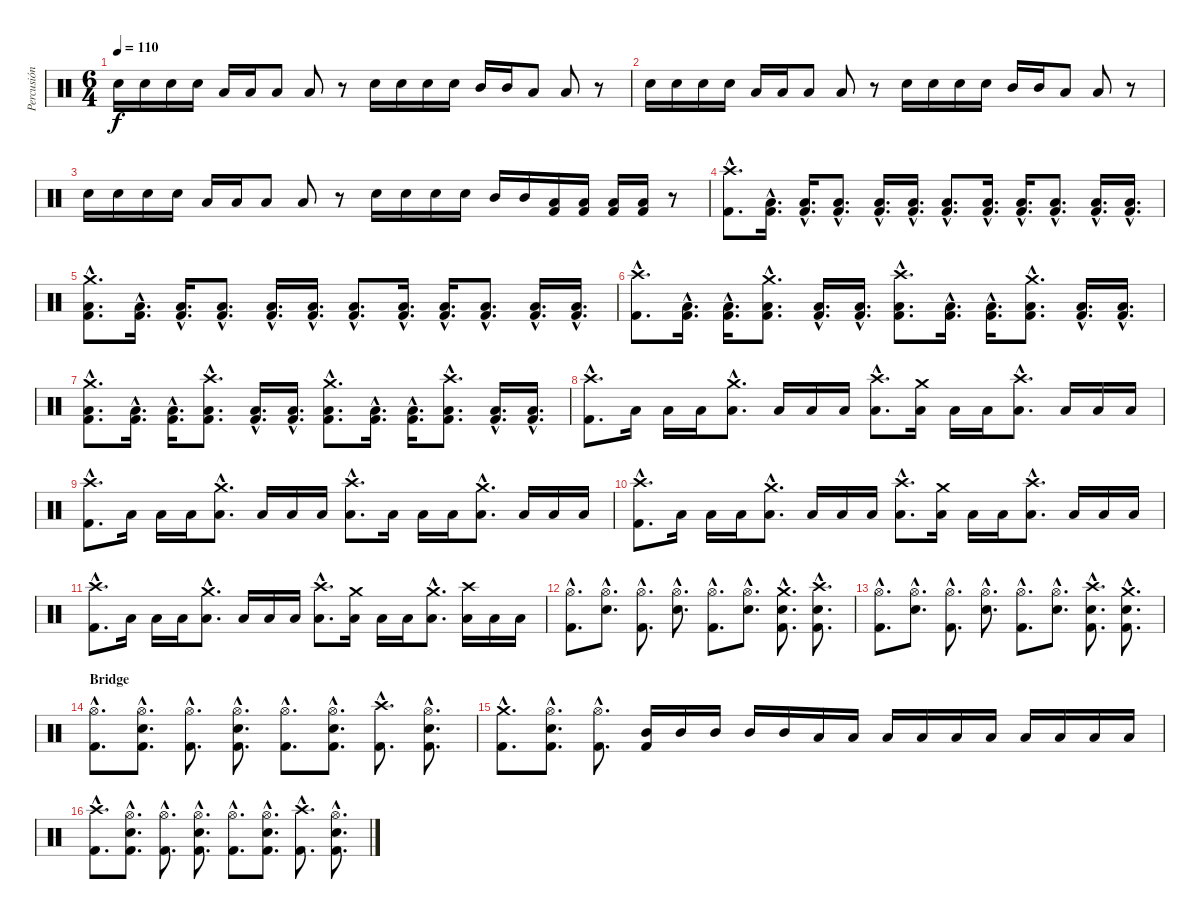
\track ("Percusión" "Percusión") {instrument percussion}
\staff {score}
\articulation defaults
\ts (6 4)
\tempo 110
\clef neutral
\ks c "Snare (hit) 2".16{dy f} "Snare (hit) 2".16 "Snare (hit) 2".16 "Snare (hit) 2".16 "Low Tom (hit)".16 "Low Tom (hit)".16 "Low Tom (hit)".8 "Low Tom (hit)".8
r.8 "Snare (hit) 2".16 "Snare (hit) 2".16 "Snare (hit) 2".16 "Snare (hit) 2".16 "Mid Tom (hit)".16 "Mid Tom (hit)".16 "Low Tom (hit)".8 "Low Tom (hit)".8 r.8 |
"Snare (hit) 2".16 "Snare (hit) 2".16 "Snare (hit) 2".16 "Snare (hit) 2".16 "Low Tom (hit)".16 "Low Tom (hit)".16 "Low Tom (hit)".8 "Low Tom (hit)".8 r.8 "Snare (hit) 2".16 "Snare (hit) 2".16 "Snare (hit) 2".16 "Snare (hit) 2".16 "Mid Tom (hit)".16 "Mid Tom (hit)".16 "Low Tom (hit)".8 "Low Tom (hit)".8 r.8 |
"Snare (hit) 2".16 "Snare (hit) 2".16 "Snare (hit) 2".16 "Snare (hit) 2".16 "Low Tom (hit)".16 "Low Tom (hit)".16 "Low Tom (hit)".8 "Low Tom (hit)".8 r.8 "Snare (hit) 2".16 "Snare (hit) 2".16 "Snare (hit) 2".16 "Snare (hit) 2".16 "Mid Tom (hit)".16 "Mid Tom (hit)".16 ("Low Tom (hit)" "Kick (hit) 2").16 ("Low Tom (hit)" "Kick (hit) 2").16 ("Low Floor Tom (hit)" "Kick (hit) 2").16 ("Low Floor Tom (hit)" "Kick (hit) 2").16 r.8 |
("Crash high (hit)"{hac} "Kick (hit) 2"{hac}).8{d} ("Low Floor Tom (hit)"{hac} "Kick (hit) 2"{hac}).16{d} ("Low Floor Tom (hit)"{hac} "Kick (hit) 2"{hac}).16{d} ("Low Tom (hit)"{hac} "Kick (hit) 2"{hac}).8{d} ("Low Floor Tom (hit)"{hac} "Kick (hit) 2"{hac}).16{d} ("Low Floor Tom (hit)"{hac} "Kick (hit) 2"{hac}).16{d} ("Low Tom (hit)"{hac} "Kick (hit) 2"{hac}).8{d} ("Low Floor Tom (hit)"{hac} "Kick (hit) 2"{hac}).16{d} ("Low Floor Tom (hit)"{hac} "Kick (hit) 2"{hac}).16{d} ("Low Tom (hit)"{hac} "Kick (hit) 2"{hac}).8{d} ("Low Floor Tom (hit)"{hac} "Kick (hit) 2"{hac}).16{d} ("Low Floor Tom (hit)"{hac} "Kick (hit) 2"{hac}).16{d} |
("Crash medium (hit)"{hac} "Low Tom (hit)"{hac} "Kick (hit) 2"{hac}).8{d} ("Low Floor Tom (hit)"{hac} "Kick (hit) 2"{hac}).16{d} ("Low Floor Tom (hit)"{hac} "Kick (hit) 2"{hac}).16{d} ("Low Tom (hit)"{hac} "Kick (hit) 2"{hac}).8{d} ("Low Floor Tom (hit)"{hac} "Kick (hit) 2"{hac}).16{d} ("Low Floor Tom (hit)"{hac} "Kick (hit) 2"{hac}).16{d} ("Low Tom (hit)"{hac} "Kick (hit) 2"{hac}).8{d} ("Low Floor Tom (hit)"{hac} "Kick (hit) 2"{hac}).16{d} ("Low Floor Tom (hit)"{hac} "Kick (hit) 2"{hac}).16{d} ("Low Tom (hit)"{hac} "Kick (hit) 2"{hac}).8{d} ("Low Floor Tom (hit)"{hac} "Kick (hit) 2"{hac}).16{d} ("Low Floor Tom (hit)"{hac} "Kick (hit) 2"{hac}).16{d} |
("Crash high (hit)"{hac} "Kick (hit) 2"{hac}).8{d} ("Low Floor Tom (hit)"{hac} "Kick (hit) 2"{hac}).16{d} ("Low Floor Tom (hit)"{hac} "Kick (hit) 2"{hac}).16{d} ("Crash medium (hit)"{hac} "Low Tom (hit)"{hac} "Kick (hit) 2"{hac}).8{d} ("Low Floor Tom (hit)"{hac} "Kick (hit) 2"{hac}).16{d} ("Low Floor Tom (hit)"{hac} "Kick (hit) 2"{hac}).16{d} ("Crash high (hit)"{hac} "Low Tom (hit)"{hac} "Kick (hit) 2"{hac}).8{d} ("Low Floor Tom (hit)"{hac} "Kick (hit) 2"{hac}).16{d} ("Low Floor Tom (hit)"{hac} "Kick (hit) 2"{hac}).16{d} ("Crash medium (hit)"{hac} "Low Tom (hit)"{hac} "Kick (hit) 2"{hac}).8{d} ("Low Floor Tom (hit)"{hac} "Kick (hit) 2"{hac}).16{d} ("Low Floor Tom (hit)"{hac} "Kick (hit) 2"{hac}).16{d} |
("Crash medium (hit)"{hac} "Low Tom (hit)"{hac} "Kick (hit) 2"{hac}).8{d} ("Low Floor Tom (hit)"{hac} "Kick (hit) 2"{hac}).16{d} ("Low Floor Tom (hit)"{hac} "Kick (hit) 2"{hac}).16{d} ("Crash high (hit)"{hac} "Low Tom (hit)"{hac} "Kick (hit) 2"{hac}).8{d} ("Low Floor Tom (hit)"{hac} "Kick (hit) 2"{hac}).16{d} ("Low Floor Tom (hit)"{hac} "Kick (hit) 2"{hac}).16{d} ("Crash medium (hit)"{hac} "Low Tom (hit)"{hac} "Kick (hit) 2"{hac}).8{d} ("Low Floor Tom (hit)"{hac} "Kick (hit) 2"{hac}).16{d} ("Low Floor Tom (hit)"{hac} "Kick (hit) 2"{hac}).16{d} ("Crash high (hit)"{hac} "Low Tom (hit)"{hac} "Kick (hit) 2"{hac}).8{d} ("Low Floor Tom (hit)"{hac} "Kick (hit) 2"{hac}).16{d} ("Low Floor Tom (hit)"{hac} "Kick (hit) 2"{hac}).16{d} |
("Crash high (hit)"{hac} "Kick (hit) 2"{hac}).8{d} "Low Floor Tom (hit)".16 "Low Floor Tom (hit)".16 "Low Floor Tom (hit)".16 ("Crash medium (hit)"{hac} "Low Tom (hit)"{hac}).8{d} "Low Floor Tom (hit)".16 "Low Floor Tom (hit)".16 "Low Floor Tom (hit)".16 ("Crash high (hit)"{hac} "Low Tom (hit)"{hac}).8{d} ("Crash medium (hit)" "Low Floor Tom (hit)").16 "Low Floor Tom (hit)".16 "Low Floor Tom (hit)".16 ("Crash high (hit)"{hac} "Low Tom (hit)"{hac}).8{d} "Low Floor Tom (hit)".16 "Low Floor Tom (hit)".16 "Low Floor Tom (hit)".16 |
("Crash high (hit)"{hac} "Kick (hit) 2"{hac}).8{d} "Low Floor Tom (hit)".16 "Low Floor Tom (hit)".16 "Low Floor Tom (hit)".16 ("Crash medium (hit)"{hac} "Low Tom (hit)"{hac}).8{d} "Low Floor Tom (hit)".16 "Low Floor Tom (hit)".16 "Low Floor Tom (hit)".16 ("Crash high (hit)"{hac} "Low Tom (hit)"{hac}).8{d} "Low Floor Tom (hit)".16 "Low Floor Tom (hit)".16 "Low Floor Tom (hit)".16 ("Crash medium (hit)"{hac} "Low Tom (hit)"{hac}).8{d} "Low Floor Tom (hit)".16 "Low Floor Tom (hit)".16 "Low Floor Tom (hit)".16 |
("Crash high (hit)"{hac} "Kick (hit) 2"{hac}).8{d} "Low Floor Tom (hit)".16 "Low Floor Tom (hit)".16 "Low Floor Tom (hit)".16 ("Crash medium (hit)"{hac} "Low Tom (hit)"{hac}).8{d} "Low Floor Tom (hit)".16 "Low Floor Tom (hit)".16 "Low Floor Tom (hit)".16 ("Crash high (hit)"{hac} "Low Tom (hit)"{hac}).8{d} ("Crash medium (hit)" "Low Floor Tom (hit)").16 "Low Floor Tom (hit)".16 "Low Floor Tom (hit)".16 ("Crash high (hit)"{hac} "Low Tom (hit)"{hac}).8{d} "Low Floor Tom (hit)".16 "Low Floor Tom (hit)".16 "Low Floor Tom (hit)".16 |
("Crash high (hit)"{hac} "Kick (hit) 2"{hac}).8{d} "Low Floor Tom (hit)".16 "Low Floor Tom (hit)".16 "Low Floor Tom (hit)".16 ("Crash medium (hit)"{hac} "Low Tom (hit)"{hac}).8{d} "Low Floor Tom (hit)".16 "Low Floor Tom (hit)".16 "Low Floor Tom (hit)".16 ("Crash high (hit)"{hac} "Low Tom (hit)"{hac}).8{d} ("Crash medium (hit)" "Low Floor Tom (hit)").16 "Low Floor Tom (hit)".16 "Low Floor Tom (hit)".16 ("Crash medium (hit)"{hac} "Low Tom (hit)"{hac}).8{d} ("Crash high (hit)" "Low Floor Tom (hit)").16 "Low Floor Tom (hit)".16 "Low Floor Tom (hit)".16 |
("Hi-Hat (open)"{hac} "Kick (hit) 2"{hac}).8{d} ("Hi-Hat (open)"{hac} "Snare (hit) 2"{hac}).8{d} ("Hi-Hat (open)"{hac} "Kick (hit) 2"{hac}).8{d} ("Hi-Hat (open)"{hac} "Snare (hit) 2"{hac}).8{d} ("Hi-Hat (open)"{hac} "Kick (hit) 2"{hac}).8{d} ("Hi-Hat (open)"{hac} "Snare (hit) 2"{hac}).8{d} ("Crash medium (hit)"{hac} "Snare (hit) 2"{hac} "Kick (hit) 2"{hac}).8{d} ("Crash high (hit)"{hac} "Snare (hit) 2"{hac} "Kick (hit) 2"{hac}).8{d} |
("Hi-Hat (open)"{hac} "Kick (hit) 2"{hac}).8{d} ("Hi-Hat (open)"{hac} "Snare (hit) 2"{hac}).8{d} ("Hi-Hat (open)"{hac} "Kick (hit) 2"{hac}).8{d} ("Hi-Hat (open)"{hac} "Snare (hit) 2"{hac}).8{d} ("Hi-Hat (open)"{hac} "Kick (hit) 2"{hac}).8{d} ("Hi-Hat (open)"{hac} "Snare (hit) 2"{hac}).8{d} ("Crash high (hit)"{hac} "Snare (hit) 2"{hac} "Kick (hit) 2"{hac}).8{d} ("Crash medium (hit)"{hac} "Snare (hit) 2"{hac} "Kick (hit) 2"{hac}).8{d} |
\section ("" "Bridge")
("Hi-Hat (open)"{hac} "Kick (hit) 2"{hac}).8{d} ("Hi-Hat (open)"{hac} "Snare (hit) 2"{hac} "Kick (hit) 2"{hac}).8{d} ("Hi-Hat (open)"{hac} "Kick (hit) 2"{hac}).8{d} ("Hi-Hat (open)"{hac} "Snare (hit) 2"{hac} "Kick (hit) 2"{hac}).8{d} ("Hi-Hat (open)"{hac} "Kick (hit) 2"{hac}).8{d} ("Hi-Hat (open)"{hac} "Snare (hit) 2"{hac} "Kick (hit) 2"{hac}).8{d} ("Crash high (hit)"{hac} "Kick (hit) 2"{hac}).8{d} ("Hi-Hat (open)"{hac} "Snare (hit) 2"{hac} "Kick (hit) 2"{hac}).8{d} |
("Crash medium (hit)"{hac} "Kick (hit) 2"{hac}).8{d} ("Hi-Hat (open)"{hac} "Snare (hit) 2"{hac} "Kick (hit) 2"{hac}).8{d} ("Hi-Hat (open)"{hac} "Kick (hit) 2"{hac}).8{d} ("Mid Tom (hit)" "Kick (hit) 2").16 "Mid Tom (hit)".16 "Mid Tom (hit)".16 "Mid Tom (hit)".16 "Mid Tom (hit)".16 "Low Tom (hit)".16 "Low Tom (hit)".16 "Low Tom (hit)".16 "Low Tom (hit)".16 "Low Tom (hit)".16 "Low Tom (hit)".16 "Low Tom (hit)".16 "Low Floor Tom (hit)".16 "Low Floor Tom (hit)".16 "Low Floor Tom (hit)".16 |
("Crash high (hit)"{hac} "Kick (hit) 2"{hac}).8{d} ("Hi-Hat (open)"{hac} "Snare (hit) 2"{hac} "Kick (hit) 2"{hac}).8{d} ("Hi-Hat (open)"{hac} "Kick (hit) 2"{hac}).8{d} ("Hi-Hat (open)"{hac} "Snare (hit) 2"{hac} "Kick (hit) 2"{hac}).8{d} ("Hi-Hat (open)"{hac} "Kick (hit) 2"{hac}).8{d} ("Hi-Hat (open)"{hac} "Snare (hit) 2"{hac} "Kick (hit) 2"{hac}).8{d} ("Crash high (hit)"{hac} "Kick (hit) 2"{hac}).8{d} ("Hi-Hat (open)"{hac} "Snare (hit) 2"{hac} "Kick (hit) 2"{hac}).8{d}
